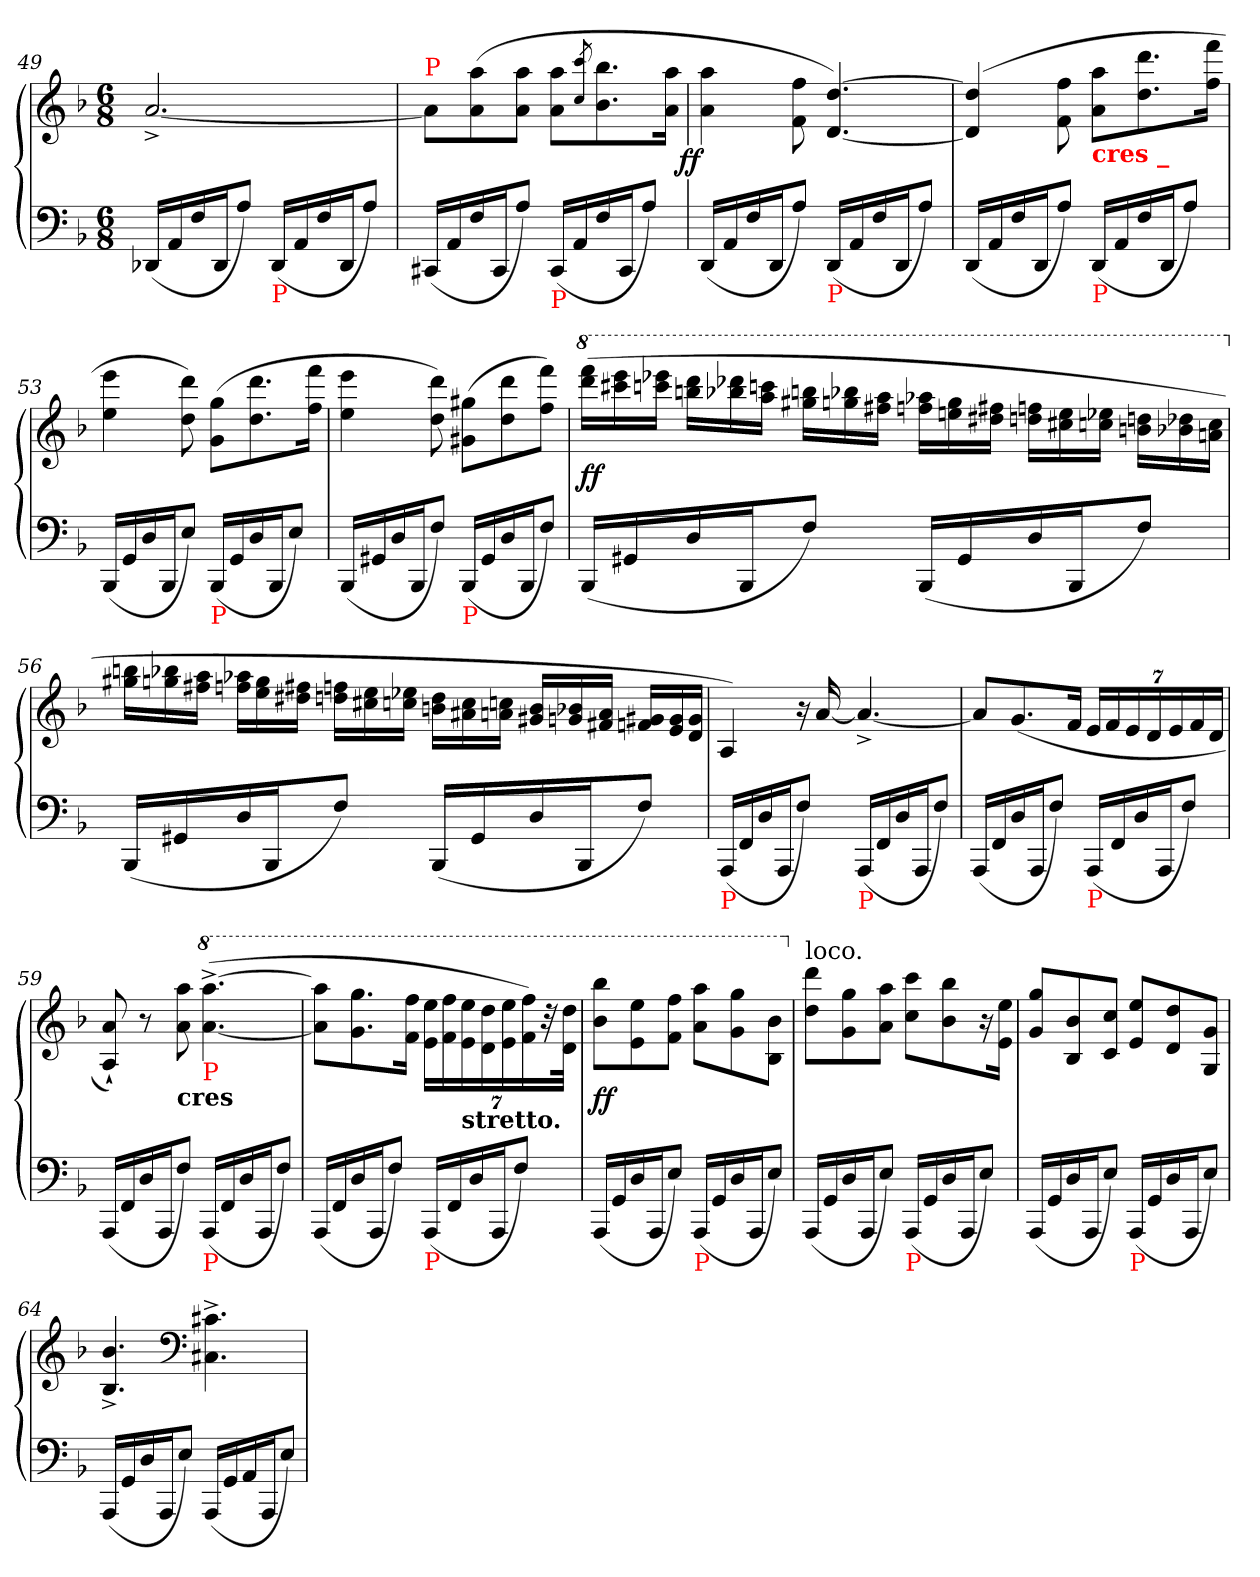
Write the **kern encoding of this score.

**kern	**kern	**dynam
*part1	*part1	*part1
*staff2	*staff1	*staff1/2
*clefF4	*clefG2	*
*k[b-]	*k[b-]	*
*d:	*d:	*
*M6/8	*M6/8	*
=49	=49	=49
(<16DD-XLL	[2.a^	.
16AA	.	.
16F	.	.
16DD-J	.	.
8AJ)	.	.
!LO:TX:b:color=red:t=P	!	!
(<16DD-LL	.	.
16AA	.	.
16F	.	.
16DD-J	.	.
8AJ)	.	.
=50	=50	=50
!	!LO:TX:a:color=red:t=P	!
(<16CC#XLL	8aL]	.
16AA	.	.
16F	(>8aa 8a	.
16CC#J	.	.
8AJ)	8aa 8aJ	.
!LO:TX:b:color=red:t=P	!	!
(<16CC#LL	8aa 8aL	.
16AA	.	.
.	8qccc/ 8qcc/	.
16F	8.bb- 8.b-	.
16CC#J	.	.
8AJ)	.	.
.	16aa 16aJk	.
=51	=51	=51
!	!	!LO:DY:rj
(<16DDLL	4aa 4a	ff
16AA	.	.
16F	.	.
16DDJ	.	.
8AJ)	8ff 8f	.
!LO:TX:b:color=red:t=P	!	!
(<16DDLL	[4.dd [4.d)	.
16AA	.	.
16F	.	.
16DDJ	.	.
8AJ)	.	.
=52	=52	=52
(<16DDLL	(>4dd] 4d]	.
16AA	.	.
16F	.	.
16DDJ	.	.
8AJ)	8ff 8f	.
!	!LO:TX:b:B:color=red:t=cres _	!
!LO:TX:b:color=red:t=P	!	!
(<16DDLL	8aa 8aL	.
16AA	.	.
16F	8.ddd 8.dd	.
16DDJ	.	.
8AJ)	.	.
.	16fff 16ffJk	.
=53	=53	=53
(<16BBB-LL	4eee 4ee	.
16GG	.	.
16D	.	.
16BBB-J	.	.
8EJ)	8ddd 8dd)	.
!LO:TX:b:color=red:t=P	!	!
(<16BBB-LL	(>8gg 8gL	.
16GG	.	.
16D	8.ddd 8.dd	.
16BBB-J	.	.
8EJ)	.	.
.	16fff 16ffJk	.
=54	=54	=54
(<16BBB-LL	4eee 4ee	.
16GG#X	.	.
16D	.	.
16BBB-J	.	.
8FJ)	8ddd 8dd)	.
!LO:TX:b:color=red:t=P	!	!
(<16BBB-LL	(>8gg#X 8g#XL	.
16GG#	.	.
16D	8ddd 8dd	.
16BBB-J	.	.
8FJ)	8fff 8ffJ)	.
=55	=55	=55
*	*8va	*
*	*Xtuplet	*
(<16BBB-LL	(>24ffff 24ddddLL	ff
.	24eeee 24cccc#X	.
16GG#X	.	.
.	24eeee-X 24ccccnJJ	.
16D	24dddd 24bbbnLL	.
.	24dddd-X 24bbb-X	.
16BBB-J	.	.
.	24ccccn 24aaaJJ	.
8FJ)	24bbbn 24ggg#XLL	.
.	24bbb-X 24gggn	.
.	24aaa 24fff#XJJ	.
(<16BBB-LL	24aaa-X 24fffnLL	.
.	24ggg 24eeen	.
16GG#	.	.
.	24fff#X 24ddd#XJJ	.
16D	24fffn 24dddnLL	.
.	24eee 24ccc#X	.
16BBB-J	.	.
.	24eee-X 24cccnJJ	.
8FJ)	24dddn 24bbnLL	.
.	24ddd-X 24bb-X	.
.	24ccc 24aanJJ	.
=56	=56	=56
*	*X8va	*
(<16BBB-LL	24bbn 24gg#XLL	.
.	24bb-X 24ggn	.
16GG#X	.	.
.	24aa 24ff#XJJ	.
16D	24aa-X 24ffnLL	.
.	24gg 24ee	.
16BBB-J	.	.
.	24ff#X 24dd#XJJ	.
8FJ)	24ffn 24ddnLL	.
.	24ee 24cc#X	.
.	24ee-X 24ccnJJ	.
(<16BBB-LL	24dd 24bnLL	.
.	24cc 24a#X	.
16GG#	.	.
.	24ccn 24anJJ	.
16D	24b 24g#XLL	.
.	24b-X 24gn	.
16BBB-J	.	.
.	24a 24f#XJJ	.
8FJ)	24g#X 24fnLL	.
.	24g# 24e	.
.	24g# 24dJJ	.
=57	=57	=57
!LO:TX:b:color=red:t=P	!	!
(<16AAALL	4A)	.
16FF	.	.
16D	.	.
16AAAJ	.	.
8FJ)	16r	.
.	[16a	.
!LO:TX:b:color=red:t=P	!	!
(<16AAALL	4.a^<_	.
16FF	.	.
16D	.	.
16AAAJ	.	.
8FJ)	.	.
=58	=58	=58
(<16AAALL	8aL]	.
16FF	.	.
16D	(>8.g	.
16AAAJ	.	.
8FJ)	.	.
.	16fJk	.
*	*tuplet	*
*	*Xbrackettup	*
!LO:TX:b:color=red:t=P	!	!
(<16AAALL	56%3eLLL	.
.	56%3f	.
16FF	.	.
.	56%3e	.
16D	.	.
.	56%3d	.
16AAAJ	.	.
.	56%3e	.
8FJ)	.	.
.	56%3f	.
.	56%3dJJJ	.
=59	=59	=59
(<16AAALL	8a`< 8A`<)	.
16FF	.	.
16D	8r	.
16AAAJ	.	.
!	!LO:TX:c:B:t=cres	!
8FJ)	8aa 8a	.
*	*8va	*
!	!LO:TX:b:color=red:t=P	!
!LO:TX:b:color=red:t=P	!	!
(<16AAALL	(>[4.aaa^< [4.aa^<	.
16FF	.	.
16D	.	.
16AAAJ	.	.
8FJ)	.	.
=60	=60	=60
(>16AAALL	8aaa] 8aa]L	.
16FF	.	.
16D	8.ggg 8.gg	.
16AAAJ	.	.
8FJ)	.	.
.	16fff 16ffJk	.
!LO:TX:b:color=red:t=P	!	!
(>16AAALL	56%3eee\ 56%3ee\LLL	.
.	56%3fff 56%3ff	.
16FF	.	.
!	!LO:TX:b:B:t=stretto.	!
.	56%3eee 56%3ee	.
16D	.	.
.	56%3ddd 56%3dd	.
16AAAJ	.	.
.	56%3eee 56%3ee	.
8FJ)	.	.
.	56%3fff 56%3ff)	.
.	112%3r	.
.	112%3ddd 112%3ddJJJk	.
=61	=61	=61
(<16AAALL	8bbb-\ 8bb-\L	ff
16GG	.	.
16D	8eee 8ee	.
16AAAJ	.	.
8EJ)	8fff 8ffJ	.
!LO:TX:b:color=red:t=P	!	!
(<16AAALL	8aaa\ 8aa\L	.
16GG	.	.
16D	8ggg 8gg	.
16AAAJ	.	.
8EJ)	8bb- 8b-J	.
=62	=62	=62
*	*X8va	*
!	!LO:TX:a:t=loco.	!
(<16AAALL	8ddd 8ddL	.
16GG	.	.
16D	8gg 8g	.
16AAAJ	.	.
8EJ)	8aa 8aJ	.
!LO:TX:b:color=red:t=P	!	!
(<16AAALL	8ccc 8ccL	.
16GG	.	.
16D	8bb- 8b-	.
16AAAJ	.	.
8EJ)	16r	.
.	16ee 16eJk	.
=63	=63	=63
(<16AAALL	8gg 8gL	.
16GG	.	.
16D	8b- 8B-	.
16AAAJ	.	.
8EJ)	8cc 8cJ	.
!LO:TX:b:color=red:t=P	!	!
(<16AAALL	8ee 8eL	.
16GG	.	.
16D	8dd 8d	.
16AAAJ	.	.
8EJ)	8g 8GJ	.
=64	=64	=64
(>16AAALL	4.b-^< 4.B-^<	.
16GG	.	.
16D	.	.
16AAAJ	.	.
8EJ)	.	.
*	*clefF4	*
(>16AAALL	4.c#X^< 4.C#X^<	.
16GG	.	.
16AA	.	.
16AAAJ	.	.
8EJ)	.	.
=	=	=
*-	*-	*-
